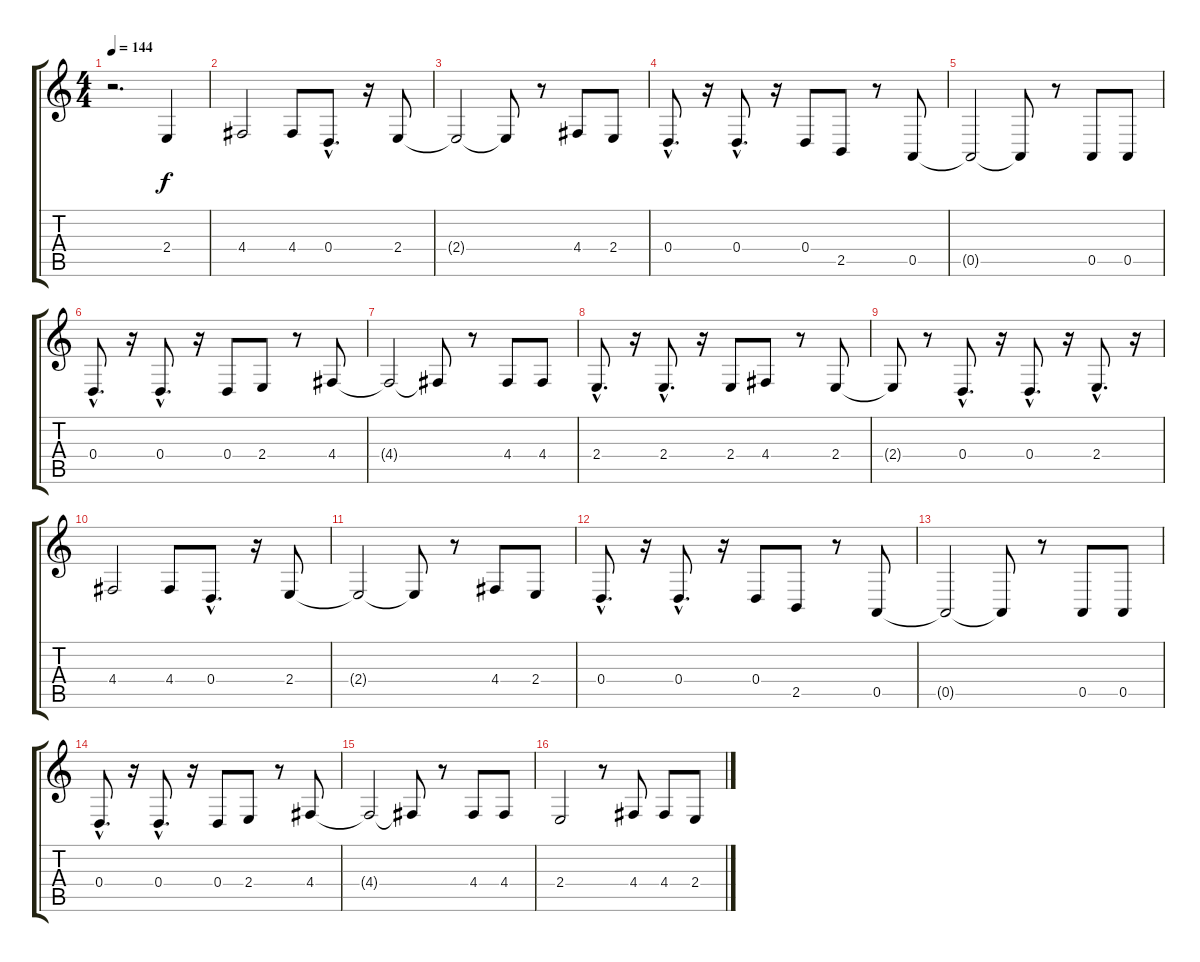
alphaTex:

\track "" {instrument trombone}
\staff {score tabs}
\tuning (E4 B3 G3 D3 A2 E2) {hide}
\ts (4 4)
\tempo 144
\clef g2
\ks c
r.2{d dy f} 2.4.4 |
4.4.2 4.4.8 0.4{hac}.8{d} r.16 2.4.8 |
2.4{t}.2 2.4{t}.8 r.8 4.4.8 2.4.8 |
0.4{hac}.8{d} r.16 0.4{hac}.8{d} r.16 0.4.8 2.5.8 r.8 0.5.8 |
0.5{t}.2 0.5{t}.8 r.8 0.5.8 0.5.8 |
0.4{hac}.8{d} r.16 0.4{hac}.8{d} r.16 0.4.8 2.4.8 r.8 4.4.8 |
4.4{t}.2 4.4{t}.8 r.8 4.4.8 4.4.8 |
2.4{hac}.8{d} r.16 2.4{hac}.8{d} r.16 2.4.8 4.4.8 r.8 2.4.8 |
2.4{t}.8 r.8 0.4{hac}.8{d} r.16 0.4{hac}.8{d} r.16 2.4{hac}.8{d} r.16 |
4.4.2 4.4.8 0.4{hac}.8{d} r.16 2.4.8 |
2.4{t}.2 2.4{t}.8 r.8 4.4.8 2.4.8 |
0.4{hac}.8{d} r.16 0.4{hac}.8{d} r.16 0.4.8 2.5.8 r.8 0.5.8 |
0.5{t}.2 0.5{t}.8 r.8 0.5.8 0.5.8 |
0.4{hac}.8{d} r.16 0.4{hac}.8{d} r.16 0.4.8 2.4.8 r.8 4.4.8 |
4.4{t}.2 4.4{t}.8 r.8 4.4.8 4.4.8 |
2.4.2 r.8 4.4.8 4.4.8 2.4.8
